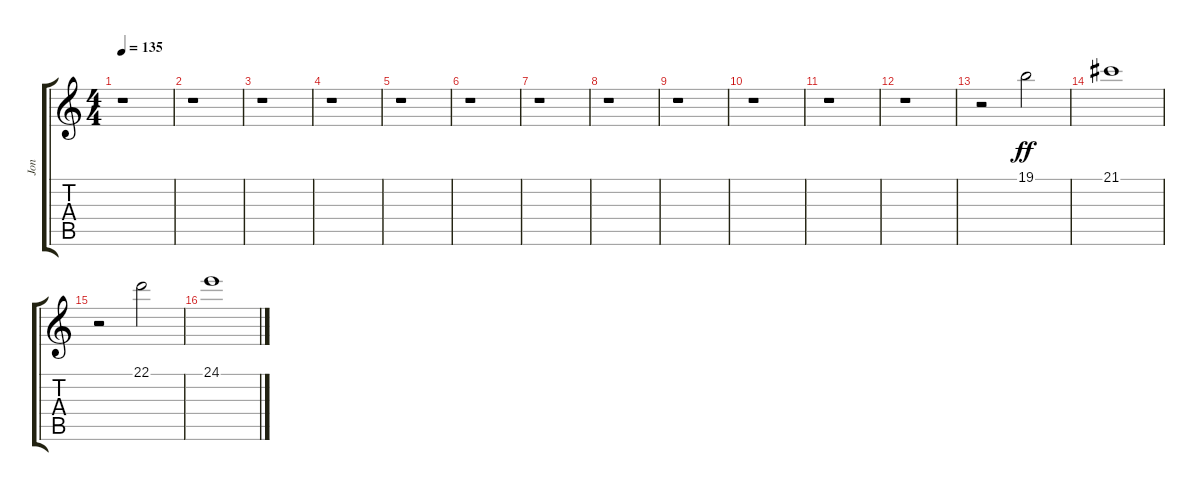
\track ("Jon" "Jon") {instrument drawbarorgan}
\staff {score tabs}
\tuning (E4 B3 G3 D3 A2 E2) {hide}
\ts (4 4)
\tempo 135
\clef g2
\ks c
r.1{dy fff} |
r.1 |
r.1 |
r.1 |
r.1 |
r.1 |
r.1 |
r.1 |
r.1 |
r.1 |
r.1 |
r.1 |
r.2 19.1.2{dy ff} |
21.1.1 |
r.2 22.1.2 |
24.1.1
